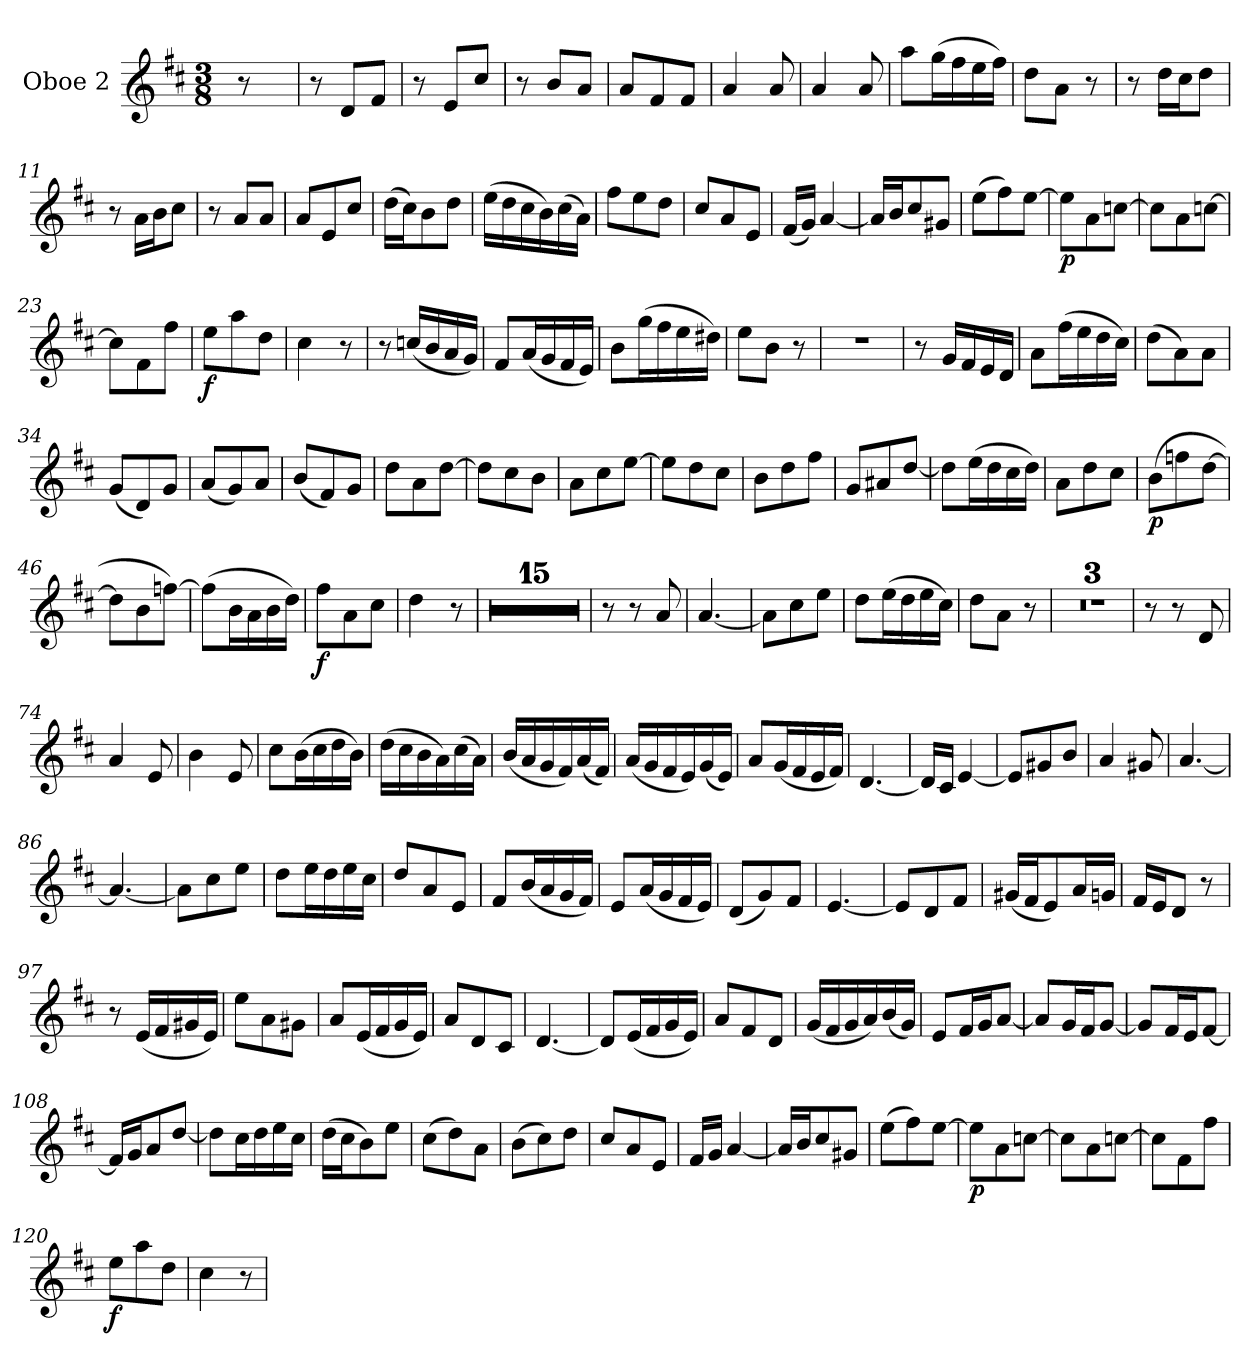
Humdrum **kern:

**kern	**dynam
*part1	*part1
*staff1	*staff1
*I"Oboe 2	*
*I'Ob. 2	*
*clefG2	*
*k[f#c#]	*
*M3/8	*
=1	=1
8r	.
=2	=2
8r	.
8d/L	.
8f#/J	.
=3	=3
8r	.
8e/L	.
8cc#/J	.
=4	=4
8r	.
8b/L	.
8a/J	.
=5	=5
8a/L	.
8f#/	.
8f#/J	.
=6	=6
4a/	.
8a/	.
!!LO:LB:g=z
=7	=7
4a/	.
8a/	.
=8	=8
8aa\L	.
(16gg\L	.
16ff#\	.
16ee\	.
16ff#\JJ)	.
=9	=9
8dd\L	.
8a\J	.
8r	.
=10	=10
8r	.
16dd\LL	.
16cc#\J	.
8dd\J	.
=11	=11
8r	.
16a\LL	.
16b\J	.
8cc#\J	.
=12	=12
8r	.
8a/L	.
8a/J	.
!!LO:LB:g=z
=13	=13
8a/L	.
8e/	.
8cc#/J	.
=14	=14
(16dd\LL	.
16cc#\J)	.
8b\	.
8dd\J	.
=15	=15
(16ee\LL	.
16dd\	.
16cc#\	.
16b\)	.
(16cc#\	.
16a\JJ)	.
=16	=16
8ff#\L	.
8ee\	.
8dd\J	.
=17	=17
8cc#/L	.
8a/	.
8e/J	.
=18	=18
(16f#/LL	.
16g/JJ)	.
[4a/	.
=19	=19
16a/LL]	.
16b/J	.
8cc#/	.
8g#X/J	.
!!LO:LB:g=z
=20	=20
(8ee\L	.
8ff#\)	.
[8ee\J	.
=21	=21
!	!LO:DY:b
8ee\L]	p
8a\	.
[8ccn\J	.
=22	=22
8cc\L]	.
8a\	.
[8ccn\J	.
=23	=23
8cc\L]	.
8f#\	.
8ff#\J	.
=24	=24
!	!LO:DY:b
8ee\L	f
8aa\	.
8dd\J	.
=25	=25
4cc#\	.
8r	.
=26	=26
8r	.
(16ccn/LL	.
16b/	.
16a/	.
16g/JJ)	.
!!LO:LB:g=z
=27	=27
8f#/L	.
(16a/L	.
16g/	.
16f#/	.
16e/JJ)	.
=28	=28
8b\L	.
(16gg\L	.
16ff#\	.
16ee\	.
16dd#X\JJ)	.
=29	=29
8ee\L	.
8b\J	.
8r	.
=30	=30
4.r	.
=31	=31
8r	.
16g/LL	.
16f#/	.
16e/	.
16d/JJ	.
=32	=32
8a\L	.
(16ff#\L	.
16ee\	.
16dd\	.
16cc#\JJ)	.
=33	=33
(8dd\L	.
8a\)	.
8a\J	.
!!LO:LB:g=z
=34	=34
(8g/L	.
8d/)	.
8g/J	.
=35	=35
(8a/L	.
8g/)	.
8a/J	.
=36	=36
(8b/L	.
8f#/)	.
8g/J	.
=37	=37
8dd\L	.
8a\	.
[8dd\J	.
=38	=38
8dd\L]	.
8cc#\	.
8b\J	.
=39	=39
8a\L	.
8cc#\	.
[8ee\J	.
=40	=40
8ee\L]	.
8dd\	.
8cc#\J	.
!!LO:LB:g=z
=41	=41
8b\L	.
8dd\	.
8ff#\J	.
=42	=42
8g/L	.
8a#X/	.
[8dd/J	.
=43	=43
8dd\L]	.
(16ee\L	.
16dd\	.
16cc#\	.
16dd\JJ)	.
=44	=44
8a\L	.
8dd\	.
8cc#\J	.
=45	=45
!	!LO:DY:b
(8b\L	p
8ffn\	.
[8dd\J	.
=46	=46
8dd\L]	.
8b\	.
[8ffn\J)	.
!!LO:LB:g=z
=47	=47
(8ff\L]	.
16b\L	.
16a\	.
16b\	.
16dd\JJ)	.
=48	=48
!	!LO:DY:b
8ff#\L	f
8a\	.
8cc#\J	.
=49	=49
4dd\	.
8r	.
=50	=50
4.r	.
=51	=51
4.r	.
=52	=52
4.r	.
=53	=53
4.r	.
=54	=54
4.r	.
=55	=55
4.r	.
=56	=56
4.r	.
=57	=57
4.r	.
!!LO:LB:g=z
=58	=58
4.r	.
=59	=59
4.r	.
=60	=60
4.r	.
=61	=61
4.r	.
=62	=62
4.r	.
=63	=63
4.r	.
=64	=64
4.r	.
=65	=65
8r	.
8r	.
8a/	.
=66	=66
[4.a/	.
=67	=67
8a\L]	.
8cc#\	.
8ee\J	.
!!LO:LB:g=z
=68	=68
8dd\L	.
(16ee\L	.
16dd\	.
16ee\	.
16cc#\JJ)	.
=69	=69
8dd\L	.
8a\J	.
8r	.
=70	=70
4.r	.
=71	=71
4.r	.
=72	=72
4.r	.
=73	=73
8r	.
8r	.
8d/	.
=74	=74
4a/	.
8e/	.
=75	=75
4b\	.
8e/	.
=76	=76
8cc#\L	.
(16b\L	.
16cc#\	.
16dd\	.
16b\JJ)	.
!!LO:LB:g=z
=77	=77
(16dd\LL	.
16cc#\	.
16b\	.
16a\)	.
(16cc#\	.
16a\JJ)	.
=78	=78
(16b/LL	.
16a/	.
16g/	.
16f#/)	.
(16a/	.
16f#/JJ)	.
=79	=79
(16a/LL	.
16g/	.
16f#/	.
16e/)	.
(16g/	.
16e/JJ)	.
=80	=80
8a/L	.
(16g/L	.
16f#/	.
16e/	.
16f#/JJ)	.
=81	=81
[4.d/	.
=82	=82
16d/LL]	.
16c#/JJ	.
[4e/	.
!!LO:LB:g=z
=83	=83
8e/L]	.
8g#X/	.
8b/J	.
=84	=84
4a/	.
8g#X/	.
=85	=85
[4.a/	.
=86	=86
4.a/_	.
=87	=87
8a\L]	.
8cc#\	.
8ee\J	.
=88	=88
8dd\L	.
16ee\L	.
16dd\	.
16ee\	.
16cc#\JJ	.
=89	=89
8dd/L	.
8a/	.
8e/J	.
!!LO:PB:g=z
=90	=90
8f#/L	.
(16b/L	.
16a/	.
16g/	.
16f#/JJ)	.
=91	=91
8e/L	.
(16a/L	.
16g/	.
16f#/	.
16e/JJ)	.
=92	=92
(8d/L	.
8g/)	.
8f#/J	.
=93	=93
[4.e/	.
=94	=94
8e/L]	.
8d/	.
8f#/J	.
=95	=95
(16g#X/LL	.
16f#/J	.
8e/)	.
16a/L	.
16gn/JJ	.
=96	=96
16f#/LL	.
16e/J	.
8d/J	.
8r	.
!!LO:LB:g=z
=97	=97
8r	.
(16e/LL	.
16f#/	.
16g#X/	.
16e/JJ)	.
=98	=98
8ee\L	.
8a\	.
8g#X\J	.
=99	=99
8a/L	.
(16e/L	.
16f#/	.
16g/	.
16e/JJ)	.
=100	=100
8a/L	.
8d/	.
8c#/J	.
=101	=101
[4.d/	.
=102	=102
8d/L]	.
(16e/L	.
16f#/	.
16g/	.
16e/JJ)	.
=103	=103
8a/L	.
8f#/	.
8d/J	.
!!LO:LB:g=z
=104	=104
(16g/LL	.
16f#/	.
16g/	.
16a/)	.
(16b/	.
16g/JJ)	.
=105	=105
8e/L	.
16f#/L	.
16g/J	.
[8a/J	.
=106	=106
8a/L]	.
16g/L	.
16f#/J	.
[8g/J	.
=107	=107
8g/L]	.
16f#/L	.
16e/J	.
[8f#/J	.
=108	=108
16f#/LL]	.
16g/J	.
8a/	.
[8dd/J	.
=109	=109
8dd\L]	.
16cc#\L	.
16dd\	.
16ee\	.
16cc#\JJ	.
!!LO:LB:g=z
=110	=110
(16dd\LL	.
16cc#\J	.
8b\)	.
8ee\J	.
=111	=111
(8cc#\L	.
8dd\)	.
8a\J	.
=112	=112
(8b\L	.
8cc#\)	.
8dd\J	.
=113	=113
8cc#/L	.
8a/	.
8e/J	.
=114	=114
16f#/LL	.
16g/JJ	.
[4a/	.
=115	=115
16a/LL]	.
16b/J	.
8cc#/	.
8g#X/J	.
=116	=116
(8ee\L	.
8ff#\)	.
[8ee\J	.
!!LO:LB:g=z
=117	=117
!	!LO:DY:b
8ee\L]	p
8a\	.
[8ccn\J	.
=118	=118
8cc\L]	.
8a\	.
[8ccn\J	.
=119	=119
8cc\L]	.
8f#\	.
8ff#\J	.
=120	=120
!	!LO:DY:b
8ee\L	f
8aa\	.
8dd\J	.
=121	=121
4cc#\	.
8r	.
=	=
*-	*-
